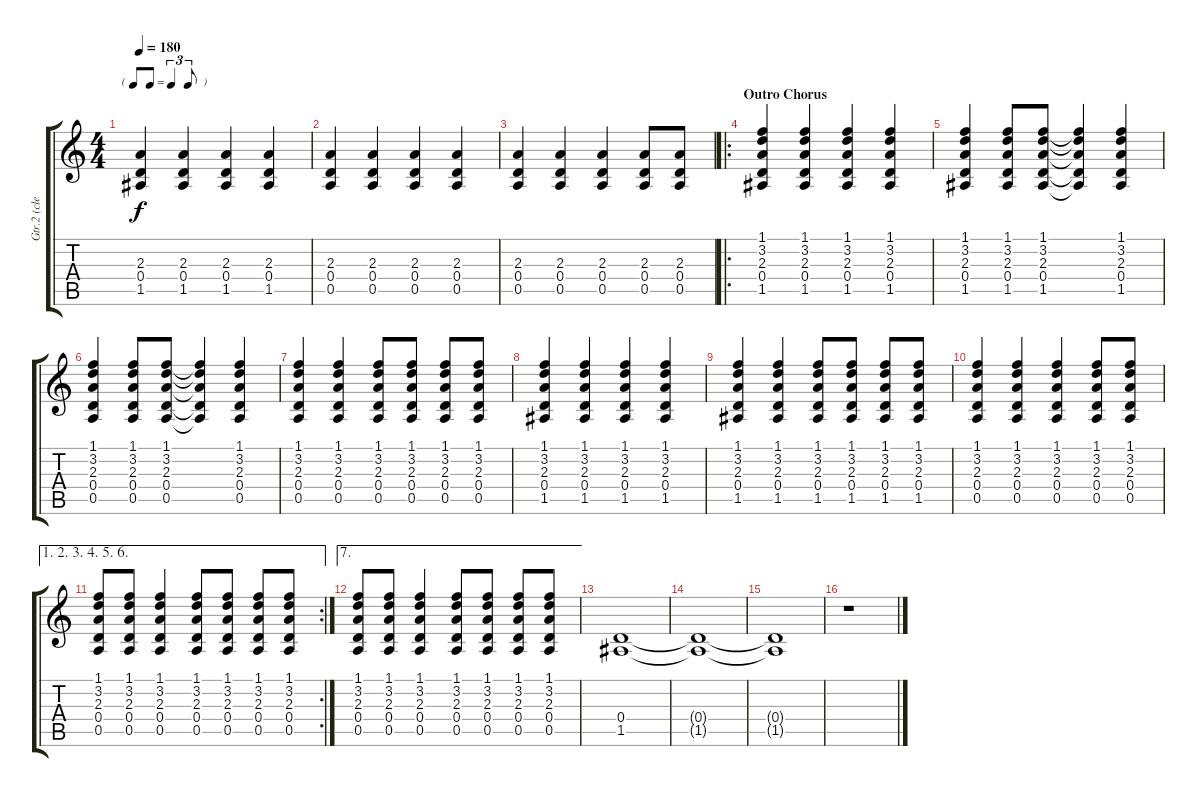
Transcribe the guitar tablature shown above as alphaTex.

\track ("Gtr.2 (clean)" "Gtr.2 (cle") {instrument electricguitarclean}
\staff {score tabs}
\tuning (E4 B3 G3 D3 A2 E2) {hide}
\ts (4 4)
\tf triplet8th
\tempo 180
\clef g2
\ks c
(2.3 0.4 1.5).4{dy f} (2.3 0.4 1.5).4 (2.3 0.4 1.5).4 (2.3 0.4 1.5).4 |
(2.3 0.4 0.5).4 (2.3 0.4 0.5).4 (2.3 0.4 0.5).4 (2.3 0.4 0.5).4 |
(2.3 0.4 0.5).4 (2.3 0.4 0.5).4 (2.3 0.4 0.5).4 (2.3 0.4 0.5).8 (2.3 0.4 0.5).8 |
\ro
\section ("" "Outro Chorus")
(1.1 3.2 2.3 0.4 1.5).4 (1.1 3.2 2.3 0.4 1.5).4 (1.1 3.2 2.3 0.4 1.5).4 (1.1 3.2 2.3 0.4 1.5).4 |
(1.1 3.2 2.3 0.4 1.5).4 (1.1 3.2 2.3 0.4 1.5).8 (1.1 3.2 2.3 0.4 1.5).8 (1.1{t} 3.2{t} 2.3{t} 0.4{t} 1.5{t}).4 (1.1 3.2 2.3 0.4 1.5).4 |
(1.1 3.2 2.3 0.4 0.5).4 (1.1 3.2 2.3 0.4 0.5).8 (1.1 3.2 2.3 0.4 0.5).8 (1.1{t} 3.2{t} 2.3{t} 0.4{t} 0.5{t}).4 (1.1 3.2 2.3 0.4 0.5).4 |
(1.1 3.2 2.3 0.4 0.5).4 (1.1 3.2 2.3 0.4 0.5).4 (1.1 3.2 2.3 0.4 0.5).8 (1.1 3.2 2.3 0.4 0.5).8 (1.1 3.2 2.3 0.4 0.5).8 (1.1 3.2 2.3 0.4 0.5).8 |
(1.1 3.2 2.3 0.4 1.5).4 (1.1 3.2 2.3 0.4 1.5).4 (1.1 3.2 2.3 0.4 1.5).4 (1.1 3.2 2.3 0.4 1.5).4 |
(1.1 3.2 2.3 0.4 1.5).4 (1.1 3.2 2.3 0.4 1.5).4 (1.1 3.2 2.3 0.4 1.5).8 (1.1 3.2 2.3 0.4 1.5).8 (1.1 3.2 2.3 0.4 1.5).8 (1.1 3.2 2.3 0.4 1.5).8 |
(1.1 3.2 2.3 0.4 0.5).4 (1.1 3.2 2.3 0.4 0.5).4 (1.1 3.2 2.3 0.4 0.5).4 (1.1 3.2 2.3 0.4 0.5).8 (1.1 3.2 2.3 0.4 0.5).8 |
\ae (1 2 3 4 5 6)
\rc 2
(1.1 3.2 2.3 0.4 0.5).8 (1.1 3.2 2.3 0.4 0.5).8 (1.1 3.2 2.3 0.4 0.5).4 (1.1 3.2 2.3 0.4 0.5).8 (1.1 3.2 2.3 0.4 0.5).8 (1.1 3.2 2.3 0.4 0.5).8 (1.1 3.2 2.3 0.4 0.5).8 |
\ae 7
(1.1 3.2 2.3 0.4 0.5).8 (1.1 3.2 2.3 0.4 0.5).8 (1.1 3.2 2.3 0.4 0.5).4 (1.1 3.2 2.3 0.4 0.5).8 (1.1 3.2 2.3 0.4 0.5).8 (1.1 3.2 2.3 0.4 0.5).8 (1.1 3.2 2.3 0.4 0.5).8 |
(0.4 1.5).1 |
(0.4{t} 1.5{t}).1 |
(0.4{t} 1.5{t}).1 |
r.1
